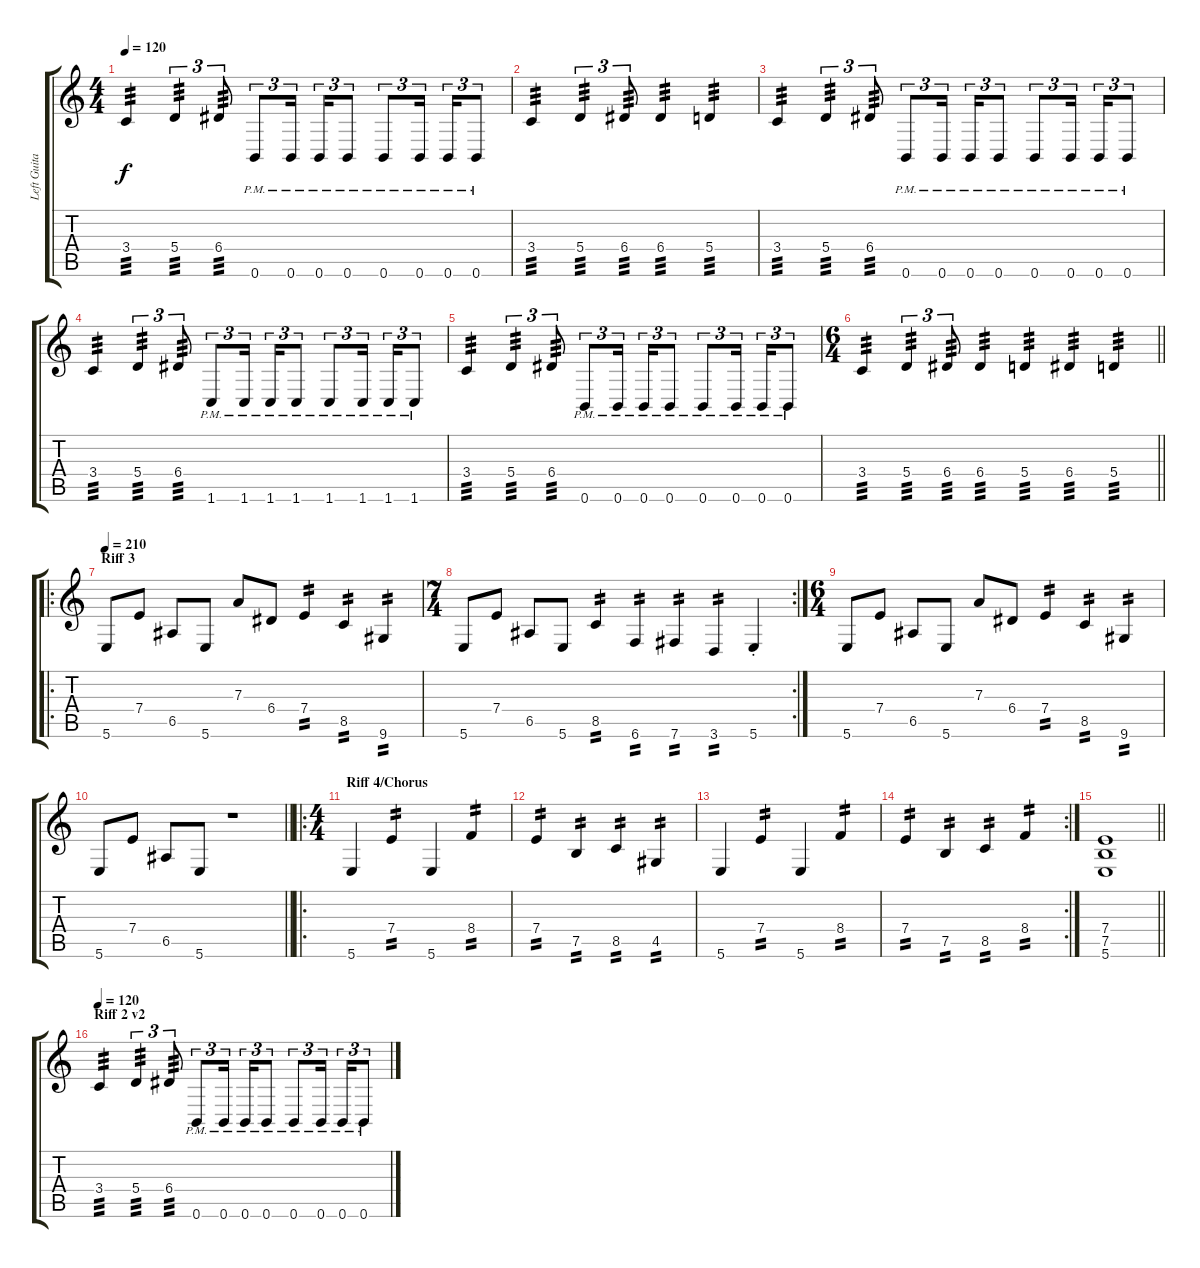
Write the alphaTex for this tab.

\track ("Left Guitar" "Left Guita") {instrument distortionguitar}
\staff {score tabs}
\tuning (B3 Gb3 D3 A2 E2 B1) {hide}
\ts (4 4)
\tempo 120
\clef g2
\ks c
3.4.4{tp 3 dy f instrument distortionguitar} 5.4.4{tu (3 2) tp 3} 6.4.8{tu (3 2) tp 3} 0.6{pm}.8{tu (3 2)} 0.6{pm}.16{tu (3 2) beam splitsecondary} 0.6{pm}.16{tu (3 2)} 0.6{pm}.8{tu (3 2)} 0.6{pm}.8{tu (3 2)} 0.6{pm}.16{tu (3 2) beam splitsecondary} 0.6{pm}.16{tu (3 2)} 0.6{pm}.8{tu (3 2)} |
3.4.4{tp 3} 5.4.4{tu (3 2) tp 3} 6.4.8{tu (3 2) tp 3} 6.4.4{tp 3} 5.4.4{tp 3} |
3.4.4{tp 3} 5.4.4{tu (3 2) tp 3} 6.4.8{tu (3 2) tp 3} 0.6{pm}.8{tu (3 2)} 0.6{pm}.16{tu (3 2) beam splitsecondary} 0.6{pm}.16{tu (3 2)} 0.6{pm}.8{tu (3 2)} 0.6{pm}.8{tu (3 2)} 0.6{pm}.16{tu (3 2) beam splitsecondary} 0.6{pm}.16{tu (3 2)} 0.6{pm}.8{tu (3 2)} |
3.4.4{tp 3} 5.4.4{tu (3 2) tp 3} 6.4.8{tu (3 2) tp 3} 1.6{pm}.8{tu (3 2)} 1.6{pm}.16{tu (3 2) beam splitsecondary} 1.6{pm}.16{tu (3 2)} 1.6{pm}.8{tu (3 2)} 1.6{pm}.8{tu (3 2)} 1.6{pm}.16{tu (3 2) beam splitsecondary} 1.6{pm}.16{tu (3 2)} 1.6{pm}.8{tu (3 2)} |
3.4.4{tp 3} 5.4.4{tu (3 2) tp 3} 6.4.8{tu (3 2) tp 3} 0.6{pm}.8{tu (3 2)} 0.6{pm}.16{tu (3 2) beam splitsecondary} 0.6{pm}.16{tu (3 2)} 0.6{pm}.8{tu (3 2)} 0.6{pm}.8{tu (3 2)} 0.6{pm}.16{tu (3 2) beam splitsecondary} 0.6{pm}.16{tu (3 2)} 0.6{pm}.8{tu (3 2)} |
\ts (6 4)
\barLineRight lightlight
3.4.4{tp 3} 5.4.4{tu (3 2) tp 3} 6.4.8{tu (3 2) tp 3} 6.4.4{tp 3} 5.4.4{tp 3} 6.4.4{tp 3} 5.4.4{tp 3} |
\ro
\section ("" "Riff 3")
\tempo 210
5.6.8 7.4.8 6.5.8 5.6.8 7.3.8 6.4.8 7.4.4{tp 2} 8.5.4{tp 2} 9.6.4{tp 2} |
\rc 2
\ts (7 4)
5.6.8 7.4.8 6.5.8 5.6.8 8.5.4{tp 2} 6.6.4{tp 2} 7.6.4{tp 2} 3.6.4{tp 2} 5.6{st}.4 |
\ts (6 4)
5.6.8 7.4.8 6.5.8 5.6.8 7.3.8 6.4.8 7.4.4{tp 2} 8.5.4{tp 2} 9.6.4{tp 2} |
\barLineRight lightlight
5.6.8 7.4.8 6.5.8 5.6.8 r.1 |
\ro
\ts (4 4)
\section ("" "Riff 4/Chorus")
5.6.4 7.4.4{tp 2} 5.6.4 8.4.4{tp 2} |
7.4.4{tp 2} 7.5.4{tp 2} 8.5.4{tp 2} 4.5.4{tp 2} |
5.6.4 7.4.4{tp 2} 5.6.4 8.4.4{tp 2} |
\rc 2
7.4.4{tp 2} 7.5.4{tp 2} 8.5.4{tp 2} 8.4.4{tp 2} |
\barLineRight lightlight
(7.4 7.5 5.6).1 |
\section ("" "Riff 2 v2")
\tempo 120
3.4.4{tp 3} 5.4.4{tu (3 2) tp 3} 6.4.8{tu (3 2) tp 3} 0.6{pm}.8{tu (3 2)} 0.6{pm}.16{tu (3 2) beam splitsecondary} 0.6{pm}.16{tu (3 2)} 0.6{pm}.8{tu (3 2)} 0.6{pm}.8{tu (3 2)} 0.6{pm}.16{tu (3 2) beam splitsecondary} 0.6{pm}.16{tu (3 2)} 0.6{pm}.8{tu (3 2)}
